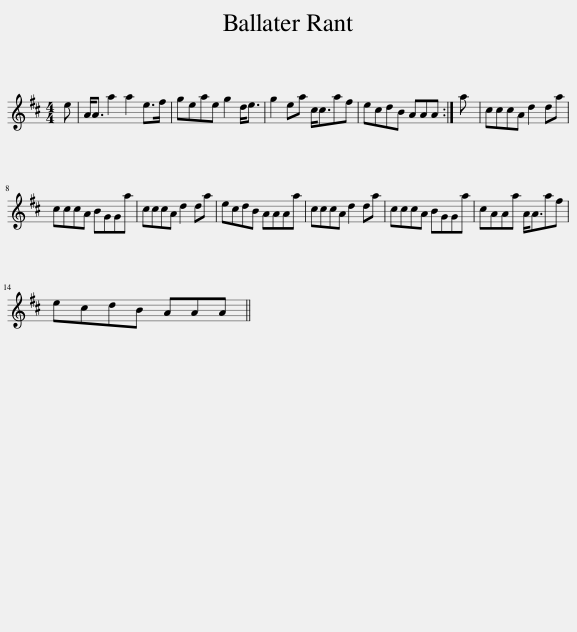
X:1
L:1/8
M:4/4
I:linebreak $
K:D
V:1 treble
V:1
 e | A<A a2 a2 e>f | geae g2 d<e | g2 ea c<caf | ecdB AAA :| %5
 a | cccA d2 da |$ cccA BGGa | cccA d2 da | ecdB AAAa | %10
 cccA d2 da | cccA BGGa | cAAa A<Aaf |$ ecdB AAA || %14
